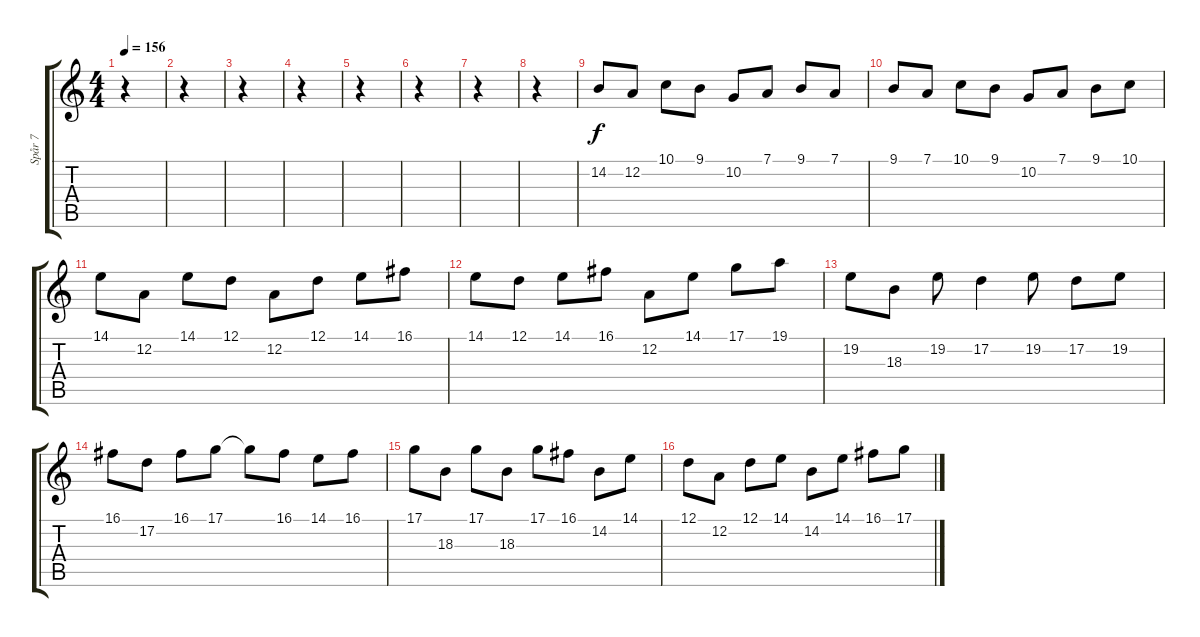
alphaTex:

\track ("Spår 7" "Spår 7") {instrument lead2sawtooth}
\staff {score tabs}
\tuning (D4 A3 F3 C3 G2 C2) {hide}
\ts (4 4)
\tempo 156
\clef g2
\ks c
r.4{dy f} |
r.4 |
r.4 |
r.4 |
r.4 |
r.4 |
r.4 |
r.4 |
14.2.8 12.2.8 10.1.8 9.1.8 10.2.8 7.1.8 9.1.8 7.1.8 |
9.1.8 7.1.8 10.1.8 9.1.8 10.2.8 7.1.8 9.1.8 10.1.8 |
14.1.8 12.2.8 14.1.8 12.1.8 12.2.8 12.1.8 14.1.8 16.1.8 |
14.1.8 12.1.8 14.1.8 16.1.8 12.2.8 14.1.8 17.1.8 19.1.8 |
19.2.8 18.3.8 19.2.8 17.2.4 19.2.8 17.2.8 19.2.8 |
16.1.8 17.2.8 16.1.8 17.1.8 17.1{t}.8 16.1.8 14.1.8 16.1.8 |
17.1.8 18.3.8 17.1.8 18.3.8 17.1.8 16.1.8 14.2.8 14.1.8 |
12.1.8 12.2.8 12.1.8 14.1.8 14.2.8 14.1.8 16.1.8 17.1.8
